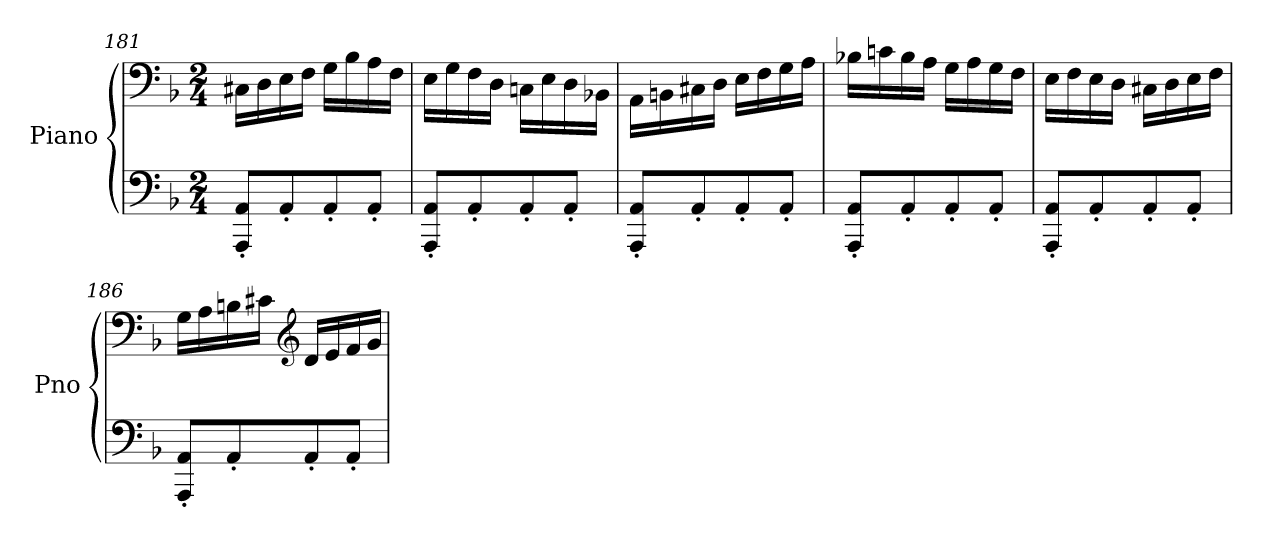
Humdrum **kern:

**kern	**kern
*part1	*part1
*staff2	*staff1
*I"Piano	*
*I'Pno	*
*clefF4	*clefF4
*k[b-]	*k[b-]
*M2/4	*M2/4
=181	=181
8AAA/' 8AA/'L	16C#X\LL
.	16D\
8AA'/	16E\
.	16F\JJ
8AA'/	16G\LL
.	16B-\
8AA'/J	16A\
.	16F\JJ
=182	=182
8AAA/' 8AA/'L	16E\LL
.	16G\
8AA'/	16F\
.	16D\JJ
8AA'/	16Cn\LL
.	16E\
8AA'/J	16D\
.	16BB-X\JJ
=183	=183
8AAA/' 8AA/'L	16AA\LL
.	16BBn\
8AA'/	16C#X\
.	16D\JJ
8AA'/	16E\LL
.	16F\
8AA'/J	16G\
.	16A\JJ
!!LO:PB:g=z
=184	=184
8AAA/' 8AA/'L	16B-X\LL
.	16cn\
8AA'/	16B-\
.	16A\JJ
8AA'/	16G\LL
.	16A\
8AA'/J	16G\
.	16F\JJ
=185	=185
8AAA/' 8AA/'L	16E\LL
.	16F\
8AA'/	16E\
.	16D\JJ
8AA'/	16C#X\LL
.	16D\
8AA'/J	16E\
.	16F\JJ
=186	=186
8AAA/' 8AA/'L	16G\LL
.	16A\
8AA'/	16Bn\
.	16c#X\JJ
*	*clefG2
8AA'/	16d/LL
.	16e/
8AA'/J	16f/
.	16g/JJ
=	=
*-	*-
